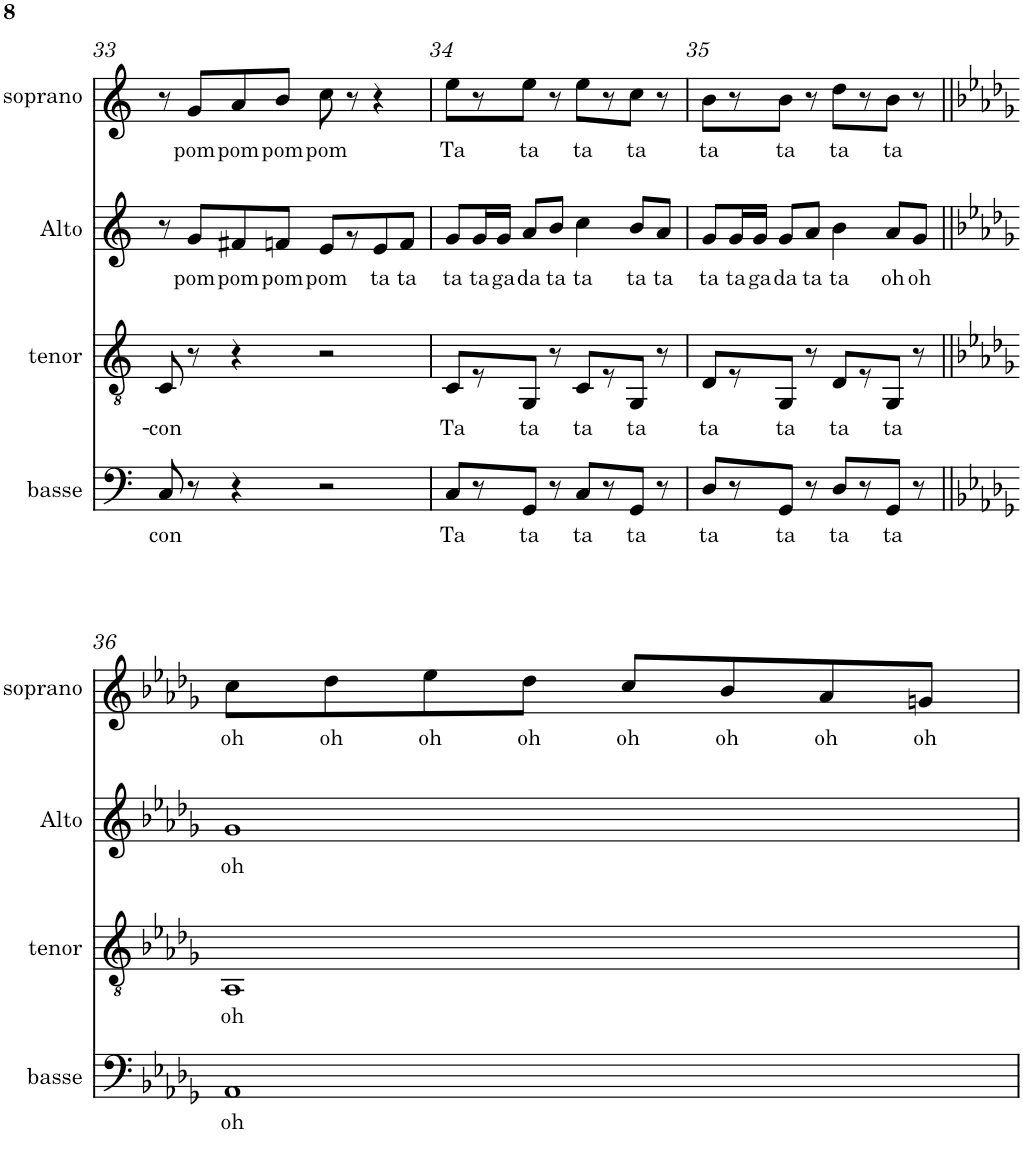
**kern	**text	**kern	**text	**kern	**text	**kern	**text
*part4	*part4	*part3	*part3	*part2	*part2	*part1	*part1
*staff4	*staff4	*staff3	*staff3	*staff2	*staff2	*staff1	*staff1
*I"basse	*	*I"tenor	*	*I"Alto	*	*I"soprano	*
*I'basse	*	*I'tenor	*	*I'Alto	*	*I'soprano	*
!!LO:PB:g=z
*clefF4	*	*clefGv2	*	*clefG2	*	*clefG2	*
*k[]	*	*k[]	*	*k[]	*	*k[]	*
*M4/4	*	*M4/4	*	*M4/4	*	*M4/4	*
*met(c)	*	*met(c)	*	*met(c)	*	*met(c)	*
=33	=33	=33	=33	=33	=33	=33	=33
!	!LO:LY:b	!	!LO:LY:b	!	!	!	!
8C/	-con	8C/	-con	8r	.	8r	.
!	!	!	!	!	!LO:LY:b	!	!LO:LY:b
8r	.	8r	.	8g/L	pom	8g/L	pom
!	!	!	!	!	!LO:LY:b	!	!LO:LY:b
4r	.	4r	.	8f#X/	pom	8a/	pom
!	!	!	!	!	!LO:LY:b	!	!LO:LY:b
.	.	.	.	8fn/J	pom	8b/J	pom
!	!	!	!	!	!LO:LY:b	!	!LO:LY:b
2r	.	2r	.	8e/L	pom	8cc\	pom
.	.	.	.	8r	.	8r	.
!	!	!	!	!	!LO:LY:b	!	!
.	.	.	.	8e/	ta	4r	.
!	!	!	!	!	!LO:LY:b	!	!
.	.	.	.	8f/J	ta	.	.
=34	=34	=34	=34	=34	=34	=34	=34
!	!LO:LY:b	!	!LO:LY:b	!	!LO:LY:b	!	!LO:LY:b
8C/L	Ta	8C/L	Ta	8g/L	ta	8ee\L	Ta
!	!	!	!	!	!LO:LY:b	!	!
8r	.	8r	.	16g/L	ta	8r	.
!	!	!	!	!	!LO:LY:b	!	!
.	.	.	.	16g/JJ	ga	.	.
!	!LO:LY:b	!	!LO:LY:b	!	!LO:LY:b	!	!LO:LY:b
8GG/J	ta	8GG/J	ta	8a/L	da	8ee\J	ta
!	!	!	!	!	!LO:LY:b	!	!
8r	.	8r	.	8b/J	ta	8r	.
!	!LO:LY:b	!	!LO:LY:b	!	!LO:LY:b	!	!LO:LY:b
8C/L	ta	8C/L	ta	4cc\	ta	8ee\L	ta
8r	.	8r	.	.	.	8r	.
!	!LO:LY:b	!	!LO:LY:b	!	!LO:LY:b	!	!LO:LY:b
8GG/J	ta	8GG/J	ta	8b/L	ta	8cc\J	ta
!	!	!	!	!	!LO:LY:b	!	!
8r	.	8r	.	8a/J	ta	8r	.
=35	=35	=35	=35	=35	=35	=35	=35
!	!LO:LY:b	!	!LO:LY:b	!	!LO:LY:b	!	!LO:LY:b
8D/L	ta	8D/L	ta	8g/L	ta	8b\L	ta
!	!	!	!	!	!LO:LY:b	!	!
8r	.	8r	.	16g/L	ta	8r	.
!	!	!	!	!	!LO:LY:b	!	!
.	.	.	.	16g/JJ	ga	.	.
!	!LO:LY:b	!	!LO:LY:b	!	!LO:LY:b	!	!LO:LY:b
8GG/J	ta	8GG/J	ta	8g/L	da	8b\J	ta
!	!	!	!	!	!LO:LY:b	!	!
8r	.	8r	.	8a/J	ta	8r	.
!	!LO:LY:b	!	!LO:LY:b	!	!LO:LY:b	!	!LO:LY:b
8D/L	ta	8D/L	ta	4b\	ta	8dd\L	ta
8r	.	8r	.	.	.	8r	.
!	!LO:LY:b	!	!LO:LY:b	!	!LO:LY:b	!	!LO:LY:b
8GG/J	ta	8GG/J	ta	8a/L	oh	8b\J	ta
!	!	!	!	!	!LO:LY:b	!	!
8r	.	8r	.	8g/J	oh	8r	.
!!LO:LB:g=z
=36||	=36||	=36||	=36||	=36||	=36||	=36||	=36||
*k[b-e-a-d-g-]	*	*k[b-e-a-d-g-]	*	*k[b-e-a-d-g-]	*	*k[b-e-a-d-g-]	*
*D-:	*	*D-:	*	*D-:	*	*D-:	*
!	!LO:LY:b	!	!LO:LY:b	!	!LO:LY:b	!	!LO:LY:b
1AA-	oh	1AA-	oh	1g-	oh	8cc\L	oh
!	!	!	!	!	!	!	!LO:LY:b
.	.	.	.	.	.	8dd-\	oh
!	!	!	!	!	!	!	!LO:LY:b
.	.	.	.	.	.	8ee-\	oh
!	!	!	!	!	!	!	!LO:LY:b
.	.	.	.	.	.	8dd-\J	oh
!	!	!	!	!	!	!	!LO:LY:b
.	.	.	.	.	.	8cc/L	oh
!	!	!	!	!	!	!	!LO:LY:b
.	.	.	.	.	.	8b-/	oh
!	!	!	!	!	!	!	!LO:LY:b
.	.	.	.	.	.	8a-/	oh
!	!	!	!	!	!	!	!LO:LY:b
.	.	.	.	.	.	8gn/J	oh
=	=	=	=	=	=	=	=
*-	*-	*-	*-	*-	*-	*-	*-
